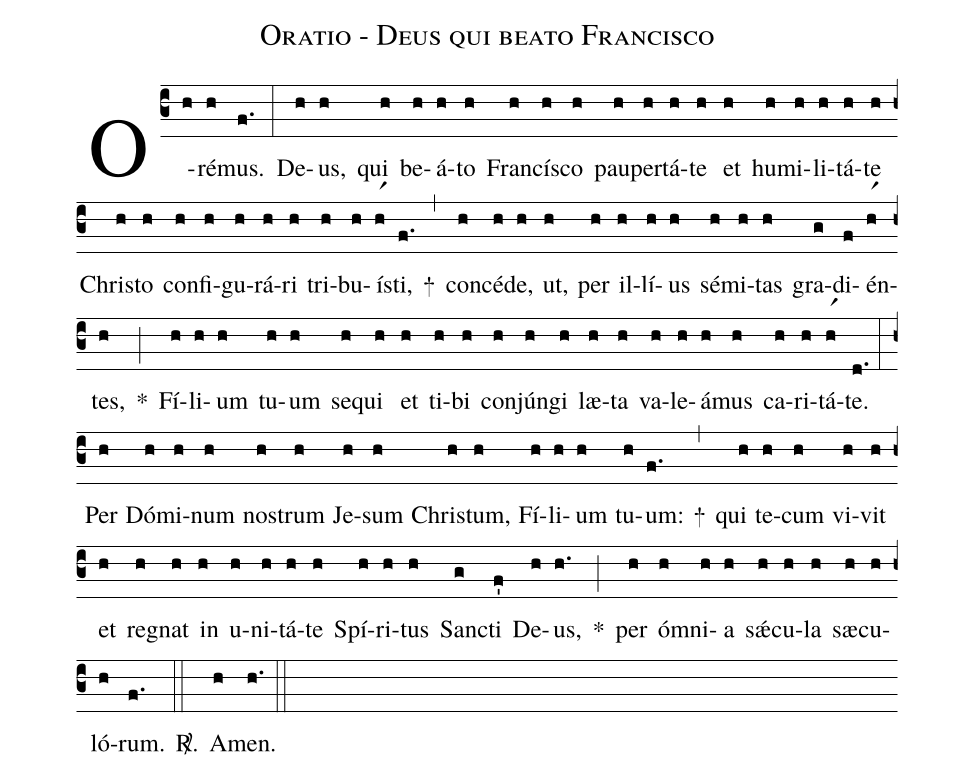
name: Oratio - Deus qui beato Francisco;
%%
(c3)
O(h)ré(h)mus.(f.) (:)

De(h)us,(h) qui(h) be(h)á(h)to(h) Fran(h)cís(h)co(h) pau(h)per(h)tá(h)te(h) et(h) hu(h)mi(h)li(h)tá(h)te(h) Chris(h)to(h) con(h)fi(h)gu(h)rá(h)ri(h) tri(h)bu(h)ís(hr1)ti,(f.) +(,)
con(h)cé(h)de,(h) ut,(h) per(h) il(h)lí(h)us(h) sé(h)mi(h)tas(h) gra(g)di(f)én(hr1)tes,(h) *(;)
Fí(h)li(h)um(h) tu(h)um(h) se(h)qui(h) et(h) ti(h)bi(h) con(h)jún(h)gi(h) læ(h)ta(h) va(h)le(h)á(h)mus(h) ca(h)ri(h)tá(hr1)te.(d.) (:)
Per(h) Dó(h)mi(h)num(h) nos(h)trum(h) Je(h)sum(h) Chris(h)tum,(h) Fí(h)li(h)um(h) tu(h)um:(f.) +(,)
qui(h) te(h)cum(h) vi(h)vit(h) et(h) reg(h)nat(h) in(h) u(h)ni(h)tá(h)te(h) Spí(h)ri(h)tus(h) San(g)cti(f') De(h)us,(h.) *(;)
per(h) óm(h)ni(h)a(h) sǽ(h)cu(h)la(h) sæ(h)cu(h)ló(h)rum.(f.) <sp>R/</sp>.(::)
A(h)men.(h.) (::)
